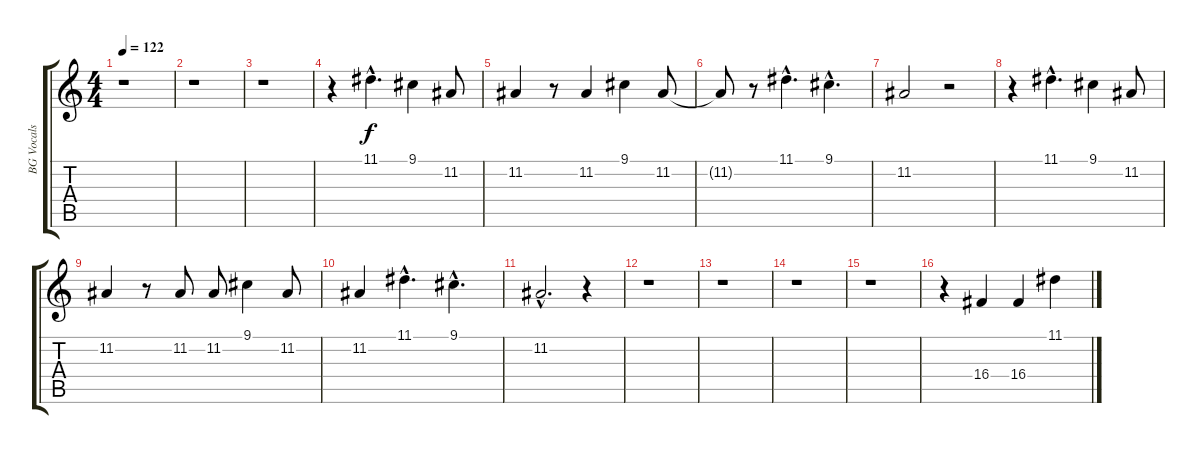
\track ("BG Vocals" "BG Vocals") {instrument oboe}
\staff {score tabs}
\tuning (E4 B3 G3 D3 A2 E2) {hide}
\ts (4 4)
\tempo 122
\clef g2
\ks c
r.1{dy f} |
r.1 |
r.1 |
r.4 11.1{hac}.4{d} 9.1.4 11.2.8 |
11.2.4 r.8 11.2.4 9.1.4 11.2.8 |
11.2{t}.8 r.8 11.1{hac}.4{d} 9.1{hac}.4{d} |
11.2.2 r.2 |
r.4 11.1{hac}.4{d} 9.1.4 11.2.8 |
11.2.4 r.8 11.2.8 11.2.8 9.1.4 11.2.8 |
11.2.4 11.1{hac}.4{d} 9.1{hac}.4{d} |
11.2{hac}.2{d} r.4 |
r.1 |
r.1 |
r.1 |
r.1 |
r.4 16.4.4 16.4.4 11.1.4
